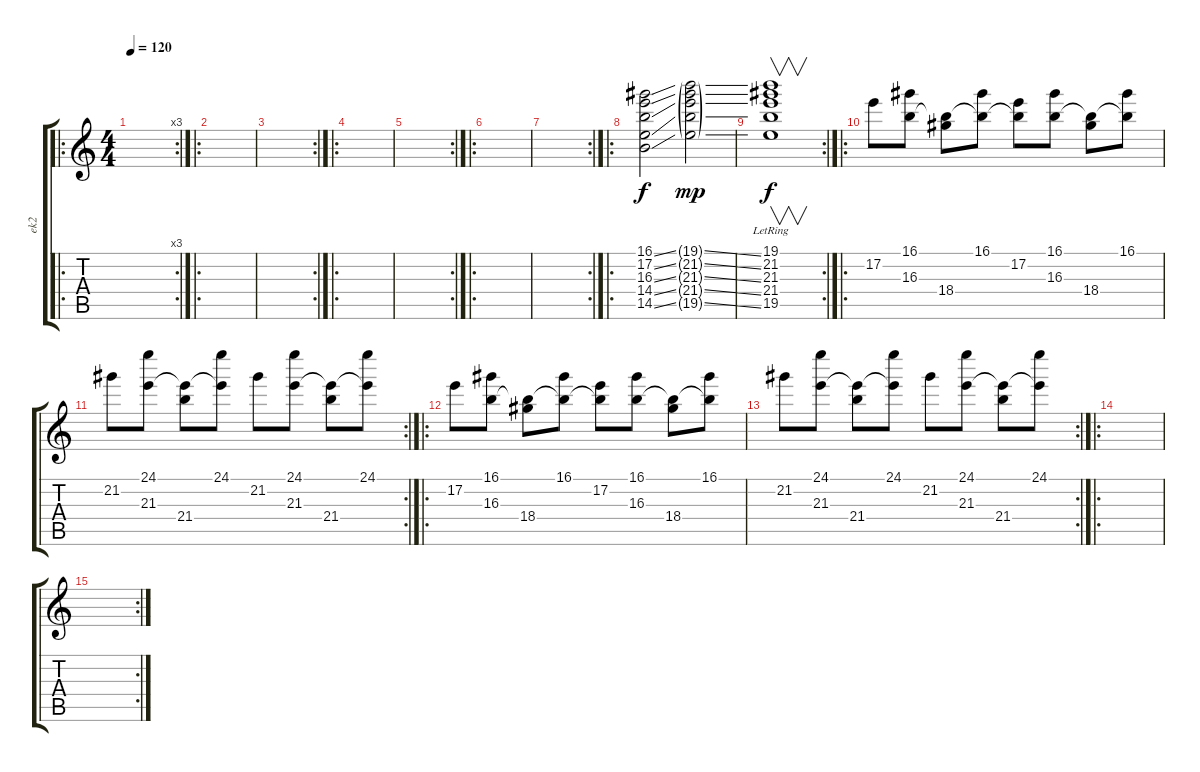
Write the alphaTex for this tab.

\track ("ek2" "ek2") {instrument electricguitarclean}
\staff {score tabs}
\tuning (E4 B3 G3 D3 A2 E2) {hide}
\ro
\rc 3
\ts (4 4)
\tempo 120
\clef g2
\ks c
|
\ro
|
\rc 2
|
\ro
|
\rc 2
|
\ro
|
\rc 2
|
\ro
(16.1{ss} 17.2{ss} 16.3{ss} 14.4{ss} 14.5{ss}).2 (19.1{ss g} 21.2{ss g} 21.3{ss g} 21.4{ss g} 19.5{ss g}).2{dy mp} |
\rc 2
(19.1{lr} 21.2{lr} 21.3{lr} 21.4{lr} 19.5{lr}).1{v dy f} |
\ro
17.2.8{volume 13} (16.1 16.3).8 (16.3{t} 18.4).8 (16.1 16.3{t}).8 (17.2 16.3{t}).8 (16.1 16.3).8 (16.3{t} 18.4).8 (16.1 16.3{t}).8 |
\rc 2
21.2.8 (24.1 21.3).8 (21.3{t} 21.4).8 (24.1 21.3{t}).8 21.2.8 (24.1 21.3).8 (21.3{t} 21.4).8 (24.1 21.3{t}).8 |
\ro
17.2.8 (16.1 16.3).8 (16.3{t} 18.4).8 (16.1 16.3{t}).8 (17.2 16.3{t}).8 (16.1 16.3).8 (16.3{t} 18.4).8 (16.1 16.3{t}).8 |
\rc 2
21.2.8 (24.1 21.3).8 (21.3{t} 21.4).8 (24.1 21.3{t}).8 21.2.8 (24.1 21.3).8 (21.3{t} 21.4).8 (24.1 21.3{t}).8 |
\ro
|
\rc 2
